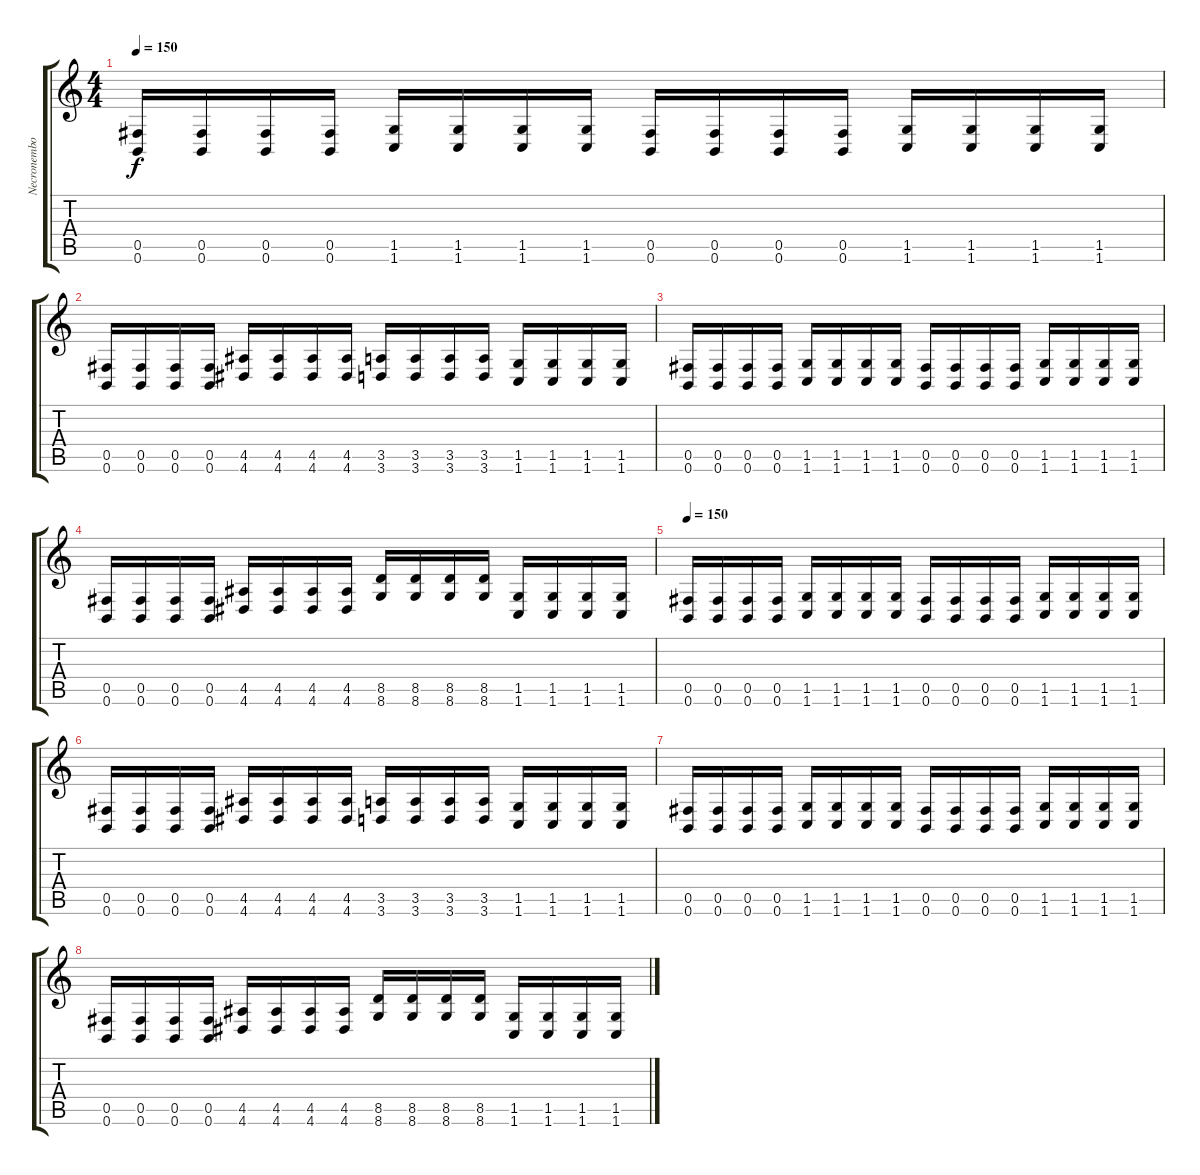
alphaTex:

\track ("Necronembourg" "Necronembo") {instrument distortionguitar}
\staff {score tabs}
\tuning (Db4 Ab3 E3 B2 Gb2 B1) {hide}
\ts (4 4)
\tempo 150
\clef g2
\ks c
(0.5 0.6).16{dy f} (0.5 0.6).16 (0.5 0.6).16 (0.5 0.6).16 (1.5 1.6).16 (1.5 1.6).16 (1.5 1.6).16 (1.5 1.6).16 (0.5 0.6).16 (0.5 0.6).16 (0.5 0.6).16 (0.5 0.6).16 (1.5 1.6).16 (1.5 1.6).16 (1.5 1.6).16 (1.5 1.6).16 |
(0.5 0.6).16 (0.5 0.6).16 (0.5 0.6).16 (0.5 0.6).16 (4.5 4.6).16 (4.5 4.6).16 (4.5 4.6).16 (4.5 4.6).16 (3.5 3.6).16 (3.5 3.6).16 (3.5 3.6).16 (3.5 3.6).16 (1.5 1.6).16 (1.5 1.6).16 (1.5 1.6).16 (1.5 1.6).16 |
(0.5 0.6).16 (0.5 0.6).16 (0.5 0.6).16 (0.5 0.6).16 (1.5 1.6).16 (1.5 1.6).16 (1.5 1.6).16 (1.5 1.6).16 (0.5 0.6).16 (0.5 0.6).16 (0.5 0.6).16 (0.5 0.6).16 (1.5 1.6).16 (1.5 1.6).16 (1.5 1.6).16 (1.5 1.6).16 |
(0.5 0.6).16 (0.5 0.6).16 (0.5 0.6).16 (0.5 0.6).16 (4.5 4.6).16 (4.5 4.6).16 (4.5 4.6).16 (4.5 4.6).16 (8.5 8.6).16 (8.5 8.6).16 (8.5 8.6).16 (8.5 8.6).16 (1.5 1.6).16 (1.5 1.6).16 (1.5 1.6).16 (1.5 1.6).16 |
\tempo 150
(0.5 0.6).16 (0.5 0.6).16 (0.5 0.6).16 (0.5 0.6).16 (1.5 1.6).16 (1.5 1.6).16 (1.5 1.6).16 (1.5 1.6).16 (0.5 0.6).16 (0.5 0.6).16 (0.5 0.6).16 (0.5 0.6).16 (1.5 1.6).16 (1.5 1.6).16 (1.5 1.6).16 (1.5 1.6).16 |
(0.5 0.6).16 (0.5 0.6).16 (0.5 0.6).16 (0.5 0.6).16 (4.5 4.6).16 (4.5 4.6).16 (4.5 4.6).16 (4.5 4.6).16 (3.5 3.6).16 (3.5 3.6).16 (3.5 3.6).16 (3.5 3.6).16 (1.5 1.6).16 (1.5 1.6).16 (1.5 1.6).16 (1.5 1.6).16 |
(0.5 0.6).16 (0.5 0.6).16 (0.5 0.6).16 (0.5 0.6).16 (1.5 1.6).16 (1.5 1.6).16 (1.5 1.6).16 (1.5 1.6).16 (0.5 0.6).16 (0.5 0.6).16 (0.5 0.6).16 (0.5 0.6).16 (1.5 1.6).16 (1.5 1.6).16 (1.5 1.6).16 (1.5 1.6).16 |
(0.5 0.6).16 (0.5 0.6).16 (0.5 0.6).16 (0.5 0.6).16 (4.5 4.6).16 (4.5 4.6).16 (4.5 4.6).16 (4.5 4.6).16 (8.5 8.6).16 (8.5 8.6).16 (8.5 8.6).16 (8.5 8.6).16 (1.5 1.6).16 (1.5 1.6).16 (1.5 1.6).16 (1.5 1.6).16
